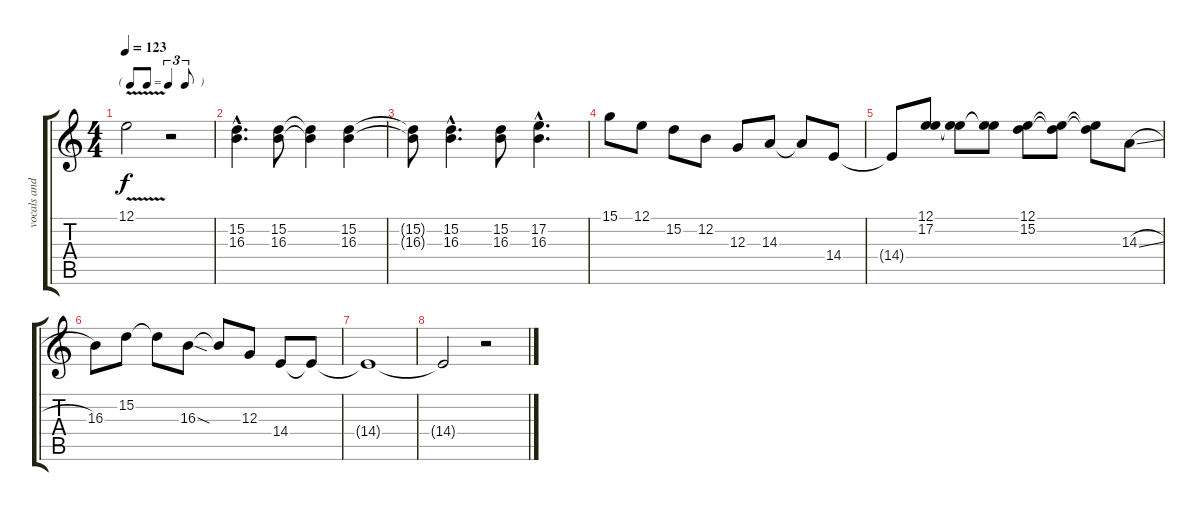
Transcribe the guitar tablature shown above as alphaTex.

\track ("vocals and harmonica solo" "vocals and") {instrument lead2sawtooth}
\staff {score tabs}
\tuning (E4 B3 G3 D3 A2 E2) {hide}
\ts (4 4)
\tf triplet8th
\tempo 123
\clef g2
\ks c
12.1{v}.2{dy f} r.2 |
(15.2{hac} 16.3{hac}).4{d} (15.2 16.3).8 (15.2{t} 16.3{t}).4 (15.2 16.3).4 |
(15.2{t} 16.3{t}).8 (15.2{hac} 16.3{hac}).4{d} (15.2 16.3).8 (17.2{hac} 16.3{hac}).4{d} |
15.1.8 12.1.8 15.2.8 12.2.8 12.3.8 14.3.8 14.3{t}.8 14.4.8 |
14.4{t}.8 (12.1 17.2).8 (12.1{t} 17.2{t}).8 (12.1{t} 17.2{t}).8 (12.1 15.2).8 (12.1{t} 15.2{t}).8 (12.1{t} 15.2{t}).8 14.3{sl}.8 |
16.3.8 15.2.8 15.2{t}.8 16.3{sod}.8 16.3{t}.8 12.3.8 14.4.8 14.4{t}.8 |
14.4{t}.1 |
14.4{t}.2 r.2
